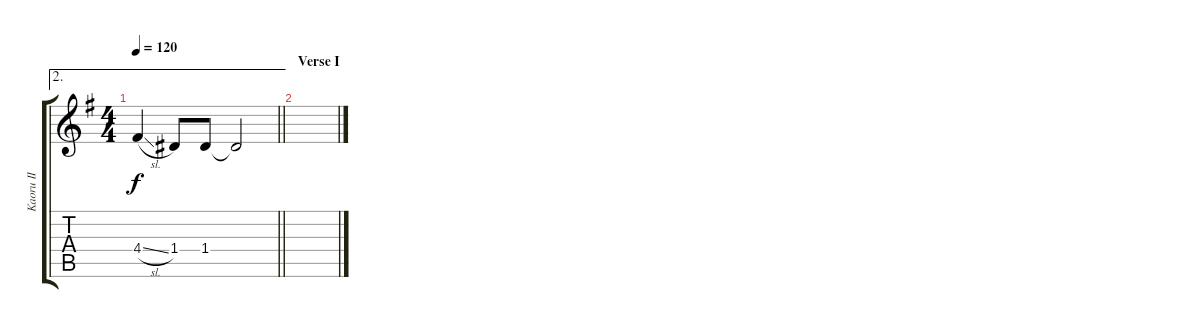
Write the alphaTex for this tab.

\track ("Kaoru II" "Kaoru II") {instrument distortionguitar}
\staff {score tabs}
\tuning (E4 B3 G3 D3 A2 E2) {hide}
\ae 2
\ts (4 4)
\tempo 120
\clef g2
\barLineRight lightlight
\ks g
4.4{sl}.4{dy f} 1.4.8 1.4.8 1.4{t}.2 |
\section ("" "Verse I")
